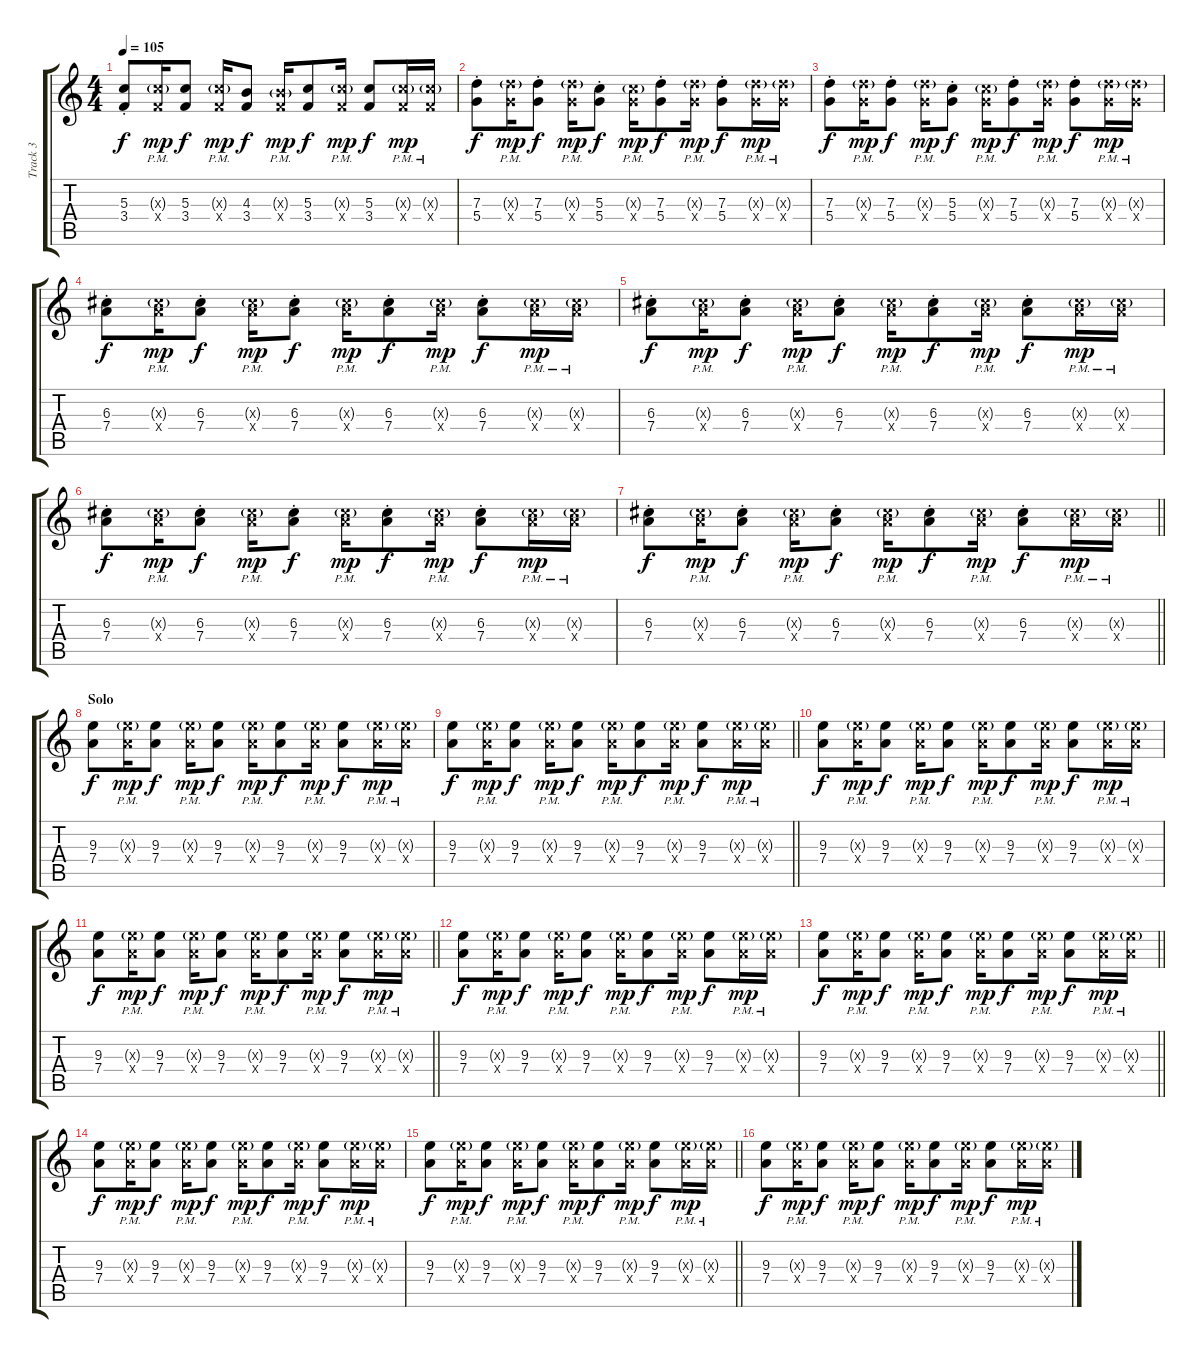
\track ("Track 3" "Track 3") {instrument electricguitarjazz}
\staff {score tabs}
\tuning (E4 B3 G3 D3 A2 E2) {hide}
\ts (4 4)
\tempo 105
\clef g2
\ks c
(5.3{st} 3.4).8{dy f} (5.3{g pm x} 3.4{x}).16{dy mp} (5.3 3.4).8{dy f} (5.3{g pm x} 3.4{x}).16{dy mp} (4.3 3.4).8{dy f} (4.3{g pm x} 3.4{x}).16{dy mp} (5.3 3.4).8{dy f} (5.3{g pm x} 3.4{x}).16{dy mp} (5.3 3.4).8{dy f} (5.3{g pm x} 3.4{x}).16{dy mp} (5.3{g pm x} 3.4{x}).16 |
(7.3{st} 5.4).8{dy f} (7.3{g pm x} 5.4{x}).16{dy mp} (7.3{st} 5.4).8{dy f} (7.3{g pm x} 5.4{x}).16{dy mp} (5.3{st} 5.4).8{dy f} (5.3{g pm x} 5.4{x}).16{dy mp} (7.3{st} 5.4).8{dy f} (7.3{g pm x} 5.4{x}).16{dy mp} (7.3{st} 5.4).8{dy f} (7.3{g pm x} 5.4{x}).16{dy mp} (7.3{g pm x} 5.4{x}).16 |
(7.3{st} 5.4).8{dy f} (7.3{g pm x} 5.4{x}).16{dy mp} (7.3{st} 5.4).8{dy f} (7.3{g pm x} 5.4{x}).16{dy mp} (5.3{st} 5.4).8{dy f} (5.3{g pm x} 5.4{x}).16{dy mp} (7.3{st} 5.4).8{dy f} (7.3{g pm x} 5.4{x}).16{dy mp} (7.3{st} 5.4).8{dy f} (7.3{g pm x} 5.4{x}).16{dy mp} (7.3{g pm x} 5.4{x}).16 |
(6.3{st} 7.4).8{dy f} (6.3{g pm x} 7.4{x}).16{dy mp} (6.3{st} 7.4).8{dy f} (6.3{g pm x} 7.4{x}).16{dy mp} (6.3{st} 7.4).8{dy f} (6.3{g pm x} 7.4{x}).16{dy mp} (6.3{st} 7.4).8{dy f} (6.3{g pm x} 7.4{x}).16{dy mp} (6.3{st} 7.4).8{dy f} (6.3{g pm x} 7.4{x}).16{dy mp} (6.3{g pm x} 7.4{x}).16 |
(6.3{st} 7.4).8{dy f} (6.3{g pm x} 7.4{x}).16{dy mp} (6.3{st} 7.4).8{dy f} (6.3{g pm x} 7.4{x}).16{dy mp} (6.3{st} 7.4).8{dy f} (6.3{g pm x} 7.4{x}).16{dy mp} (6.3{st} 7.4).8{dy f} (6.3{g pm x} 7.4{x}).16{dy mp} (6.3{st} 7.4).8{dy f} (6.3{g pm x} 7.4{x}).16{dy mp} (6.3{g pm x} 7.4{x}).16 |
(6.3{st} 7.4).8{dy f} (6.3{g pm x} 7.4{x}).16{dy mp} (6.3{st} 7.4).8{dy f} (6.3{g pm x} 7.4{x}).16{dy mp} (6.3{st} 7.4).8{dy f} (6.3{g pm x} 7.4{x}).16{dy mp} (6.3{st} 7.4).8{dy f} (6.3{g pm x} 7.4{x}).16{dy mp} (6.3{st} 7.4).8{dy f} (6.3{g pm x} 7.4{x}).16{dy mp} (6.3{g pm x} 7.4{x}).16 |
\barLineRight lightlight
(6.3{st} 7.4).8{dy f} (6.3{g pm x} 7.4{x}).16{dy mp} (6.3{st} 7.4).8{dy f} (6.3{g pm x} 7.4{x}).16{dy mp} (6.3{st} 7.4).8{dy f} (6.3{g pm x} 7.4{x}).16{dy mp} (6.3{st} 7.4).8{dy f} (6.3{g pm x} 7.4{x}).16{dy mp} (6.3{st} 7.4).8{dy f} (6.3{g pm x} 7.4{x}).16{dy mp} (6.3{g pm x} 7.4{x}).16 |
\section ("" "Solo")
(9.3 7.4).8{dy f} (9.3{g pm x} 7.4{x}).16{dy mp} (9.3 7.4).8{dy f} (9.3{g pm x} 7.4{x}).16{dy mp} (9.3 7.4).8{dy f} (9.3{g pm x} 7.4{x}).16{dy mp} (9.3 7.4).8{dy f} (9.3{g pm x} 7.4{x}).16{dy mp} (9.3 7.4).8{dy f} (9.3{g pm x} 7.4{x}).16{dy mp} (9.3{g pm x} 7.4{x}).16 |
\barLineRight lightlight
(9.3 7.4).8{dy f} (9.3{g pm x} 7.4{x}).16{dy mp} (9.3 7.4).8{dy f} (9.3{g pm x} 7.4{x}).16{dy mp} (9.3 7.4).8{dy f} (9.3{g pm x} 7.4{x}).16{dy mp} (9.3 7.4).8{dy f} (9.3{g pm x} 7.4{x}).16{dy mp} (9.3 7.4).8{dy f} (9.3{g pm x} 7.4{x}).16{dy mp} (9.3{g pm x} 7.4{x}).16 |
(9.3 7.4).8{dy f} (9.3{g pm x} 7.4{x}).16{dy mp} (9.3 7.4).8{dy f} (9.3{g pm x} 7.4{x}).16{dy mp} (9.3 7.4).8{dy f} (9.3{g pm x} 7.4{x}).16{dy mp} (9.3 7.4).8{dy f} (9.3{g pm x} 7.4{x}).16{dy mp} (9.3 7.4).8{dy f} (9.3{g pm x} 7.4{x}).16{dy mp} (9.3{g pm x} 7.4{x}).16 |
\barLineRight lightlight
(9.3 7.4).8{dy f} (9.3{g pm x} 7.4{x}).16{dy mp} (9.3 7.4).8{dy f} (9.3{g pm x} 7.4{x}).16{dy mp} (9.3 7.4).8{dy f} (9.3{g pm x} 7.4{x}).16{dy mp} (9.3 7.4).8{dy f} (9.3{g pm x} 7.4{x}).16{dy mp} (9.3 7.4).8{dy f} (9.3{g pm x} 7.4{x}).16{dy mp} (9.3{g pm x} 7.4{x}).16 |
(9.3 7.4).8{dy f} (9.3{g pm x} 7.4{x}).16{dy mp} (9.3 7.4).8{dy f} (9.3{g pm x} 7.4{x}).16{dy mp} (9.3 7.4).8{dy f} (9.3{g pm x} 7.4{x}).16{dy mp} (9.3 7.4).8{dy f} (9.3{g pm x} 7.4{x}).16{dy mp} (9.3 7.4).8{dy f} (9.3{g pm x} 7.4{x}).16{dy mp} (9.3{g pm x} 7.4{x}).16 |
\barLineRight lightlight
(9.3 7.4).8{dy f} (9.3{g pm x} 7.4{x}).16{dy mp} (9.3 7.4).8{dy f} (9.3{g pm x} 7.4{x}).16{dy mp} (9.3 7.4).8{dy f} (9.3{g pm x} 7.4{x}).16{dy mp} (9.3 7.4).8{dy f} (9.3{g pm x} 7.4{x}).16{dy mp} (9.3 7.4).8{dy f} (9.3{g pm x} 7.4{x}).16{dy mp} (9.3{g pm x} 7.4{x}).16 |
(9.3 7.4).8{dy f} (9.3{g pm x} 7.4{x}).16{dy mp} (9.3 7.4).8{dy f} (9.3{g pm x} 7.4{x}).16{dy mp} (9.3 7.4).8{dy f} (9.3{g pm x} 7.4{x}).16{dy mp} (9.3 7.4).8{dy f} (9.3{g pm x} 7.4{x}).16{dy mp} (9.3 7.4).8{dy f} (9.3{g pm x} 7.4{x}).16{dy mp} (9.3{g pm x} 7.4{x}).16 |
\barLineRight lightlight
(9.3 7.4).8{dy f} (9.3{g pm x} 7.4{x}).16{dy mp} (9.3 7.4).8{dy f} (9.3{g pm x} 7.4{x}).16{dy mp} (9.3 7.4).8{dy f} (9.3{g pm x} 7.4{x}).16{dy mp} (9.3 7.4).8{dy f} (9.3{g pm x} 7.4{x}).16{dy mp} (9.3 7.4).8{dy f} (9.3{g pm x} 7.4{x}).16{dy mp} (9.3{g pm x} 7.4{x}).16 |
(9.3 7.4).8{dy f} (9.3{g pm x} 7.4{x}).16{dy mp} (9.3 7.4).8{dy f} (9.3{g pm x} 7.4{x}).16{dy mp} (9.3 7.4).8{dy f} (9.3{g pm x} 7.4{x}).16{dy mp} (9.3 7.4).8{dy f} (9.3{g pm x} 7.4{x}).16{dy mp} (9.3 7.4).8{dy f} (9.3{g pm x} 7.4{x}).16{dy mp} (9.3{g pm x} 7.4{x}).16
